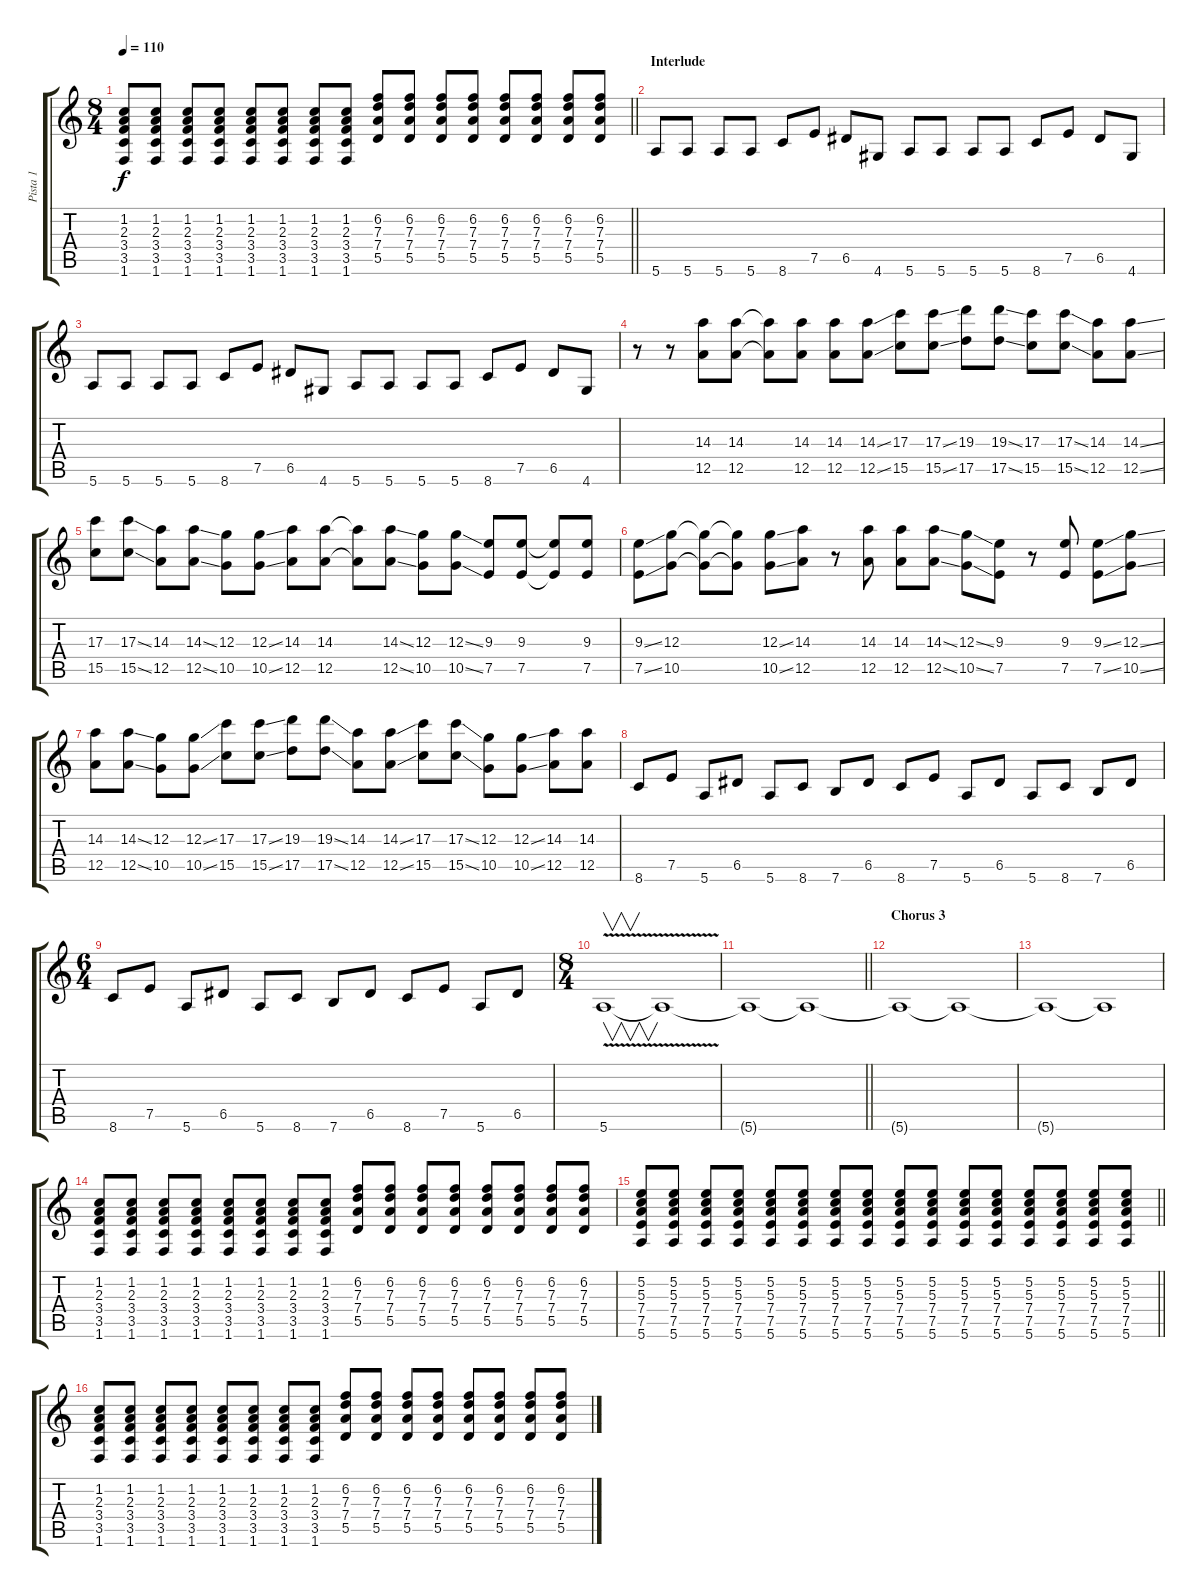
\track ("Pista 1" "Pista 1") {instrument overdrivenguitar}
\staff {score tabs}
\tuning (E4 B3 G3 D3 A2 E2) {hide}
\ts (8 4)
\tempo 110
\clef g2
\barLineRight lightlight
\ks c
(1.2 2.3 3.4 3.5 1.6).8{dy f} (1.2 2.3 3.4 3.5 1.6).8 (1.2 2.3 3.4 3.5 1.6).8 (1.2 2.3 3.4 3.5 1.6).8 (1.2 2.3 3.4 3.5 1.6).8 (1.2 2.3 3.4 3.5 1.6).8 (1.2 2.3 3.4 3.5 1.6).8 (1.2 2.3 3.4 3.5 1.6).8 (6.2 7.3 7.4 5.5).8 (6.2 7.3 7.4 5.5).8 (6.2 7.3 7.4 5.5).8 (6.2 7.3 7.4 5.5).8 (6.2 7.3 7.4 5.5).8 (6.2 7.3 7.4 5.5).8 (6.2 7.3 7.4 5.5).8 (6.2 7.3 7.4 5.5).8 |
\section ("" "Interlude")
5.6.8 5.6.8 5.6.8 5.6.8 8.6.8 7.5.8 6.5.8 4.6.8 5.6.8 5.6.8 5.6.8 5.6.8 8.6.8 7.5.8 6.5.8 4.6.8 |
5.6.8 5.6.8 5.6.8 5.6.8 8.6.8 7.5.8 6.5.8 4.6.8 5.6.8 5.6.8 5.6.8 5.6.8 8.6.8 7.5.8 6.5.8 4.6.8 |
r.8 r.8 (14.3 12.5).8 (14.3 12.5).8 (14.3{t} 12.5{t}).8 (14.3 12.5).8 (14.3 12.5).8 (14.3{ss} 12.5{ss}).8 (17.3 15.5).8 (17.3{ss} 15.5{ss}).8 (19.3 17.5).8 (19.3{ss} 17.5{ss}).8 (17.3 15.5).8 (17.3{ss} 15.5{ss}).8 (14.3 12.5).8 (14.3{ss} 12.5{ss}).8 |
(17.3 15.5).8 (17.3{ss} 15.5{ss}).8 (14.3 12.5).8 (14.3{ss} 12.5{ss}).8 (12.3 10.5).8 (12.3{ss} 10.5{ss}).8 (14.3 12.5).8 (14.3 12.5).8 (14.3{t} 12.5{t}).8 (14.3{ss} 12.5{ss}).8 (12.3 10.5).8 (12.3{ss} 10.5{ss}).8 (9.3 7.5).8 (9.3 7.5).8 (9.3{t} 7.5{t}).8 (9.3 7.5).8 |
(9.3{ss} 7.5{ss}).8 (12.3 10.5).8 (12.3{t} 10.5{t}).8 (12.3{t} 10.5{t}).8 (12.3{ss} 10.5{ss}).8 (14.3 12.5).8 r.8 (14.3 12.5).8 (14.3 12.5).8 (14.3{ss} 12.5{ss}).8 (12.3{ss} 10.5{ss}).8 (9.3 7.5).8 r.8 (9.3 7.5).8 (9.3{ss} 7.5{ss}).8 (12.3{ss} 10.5{ss}).8 |
(14.3 12.5).8 (14.3{ss} 12.5{ss}).8 (12.3 10.5).8 (12.3{ss} 10.5{ss}).8 (17.3 15.5).8 (17.3{ss} 15.5{ss}).8 (19.3 17.5).8 (19.3{ss} 17.5{ss}).8 (14.3 12.5).8 (14.3{ss} 12.5{ss}).8 (17.3 15.5).8 (17.3{ss} 15.5{ss}).8 (12.3 10.5).8 (12.3{ss} 10.5{ss}).8 (14.3 12.5).8 (14.3 12.5).8 |
8.6.8{instrument overdrivenguitar} 7.5.8 5.6.8 6.5.8 5.6.8 8.6.8 7.6.8 6.5.8 8.6.8 7.5.8 5.6.8 6.5.8 5.6.8 8.6.8 7.6.8 6.5.8 |
\ts (6 4)
8.6.8{instrument overdrivenguitar} 7.5.8 5.6.8 6.5.8 5.6.8 8.6.8 7.6.8 6.5.8 8.6.8 7.5.8 5.6.8 6.5.8 |
\ts (8 4)
5.6{v}.1{v} 5.6{t}.1 |
\barLineRight lightlight
5.6{t}.1 5.6{t}.1 |
\section ("" "Chorus 3")
5.6{t}.1 5.6{t}.1 |
5.6{t}.1 5.6{t}.1 |
(1.2 2.3 3.4 3.5 1.6).8{instrument overdrivenguitar} (1.2 2.3 3.4 3.5 1.6).8 (1.2 2.3 3.4 3.5 1.6).8 (1.2 2.3 3.4 3.5 1.6).8 (1.2 2.3 3.4 3.5 1.6).8 (1.2 2.3 3.4 3.5 1.6).8 (1.2 2.3 3.4 3.5 1.6).8 (1.2 2.3 3.4 3.5 1.6).8 (6.2 7.3 7.4 5.5).8 (6.2 7.3 7.4 5.5).8 (6.2 7.3 7.4 5.5).8 (6.2 7.3 7.4 5.5).8 (6.2 7.3 7.4 5.5).8 (6.2 7.3 7.4 5.5).8 (6.2 7.3 7.4 5.5).8 (6.2 7.3 7.4 5.5).8 |
\barLineRight lightlight
(5.2 5.3 7.4 7.5 5.6).8 (5.2 5.3 7.4 7.5 5.6).8 (5.2 5.3 7.4 7.5 5.6).8 (5.2 5.3 7.4 7.5 5.6).8 (5.2 5.3 7.4 7.5 5.6).8 (5.2 5.3 7.4 7.5 5.6).8 (5.2 5.3 7.4 7.5 5.6).8 (5.2 5.3 7.4 7.5 5.6).8 (5.2 5.3 7.4 7.5 5.6).8 (5.2 5.3 7.4 7.5 5.6).8 (5.2 5.3 7.4 7.5 5.6).8 (5.2 5.3 7.4 7.5 5.6).8 (5.2 5.3 7.4 7.5 5.6).8 (5.2 5.3 7.4 7.5 5.6).8 (5.2 5.3 7.4 7.5 5.6).8 (5.2 5.3 7.4 7.5 5.6).8 |
(1.2 2.3 3.4 3.5 1.6).8 (1.2 2.3 3.4 3.5 1.6).8 (1.2 2.3 3.4 3.5 1.6).8 (1.2 2.3 3.4 3.5 1.6).8 (1.2 2.3 3.4 3.5 1.6).8 (1.2 2.3 3.4 3.5 1.6).8 (1.2 2.3 3.4 3.5 1.6).8 (1.2 2.3 3.4 3.5 1.6).8 (6.2 7.3 7.4 5.5).8 (6.2 7.3 7.4 5.5).8 (6.2 7.3 7.4 5.5).8 (6.2 7.3 7.4 5.5).8 (6.2 7.3 7.4 5.5).8 (6.2 7.3 7.4 5.5).8 (6.2 7.3 7.4 5.5).8 (6.2 7.3 7.4 5.5).8
